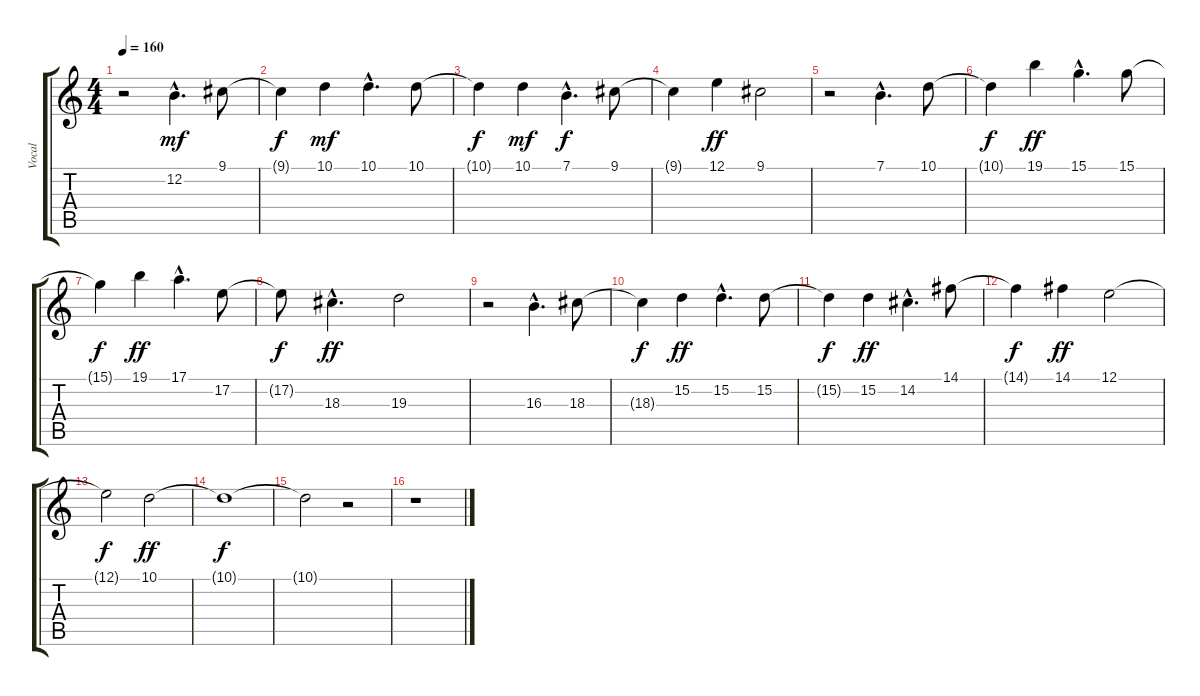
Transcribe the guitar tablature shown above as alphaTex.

\track ("Vocal" "Vocal") {instrument panflute}
\staff {score tabs}
\tuning (E4 B3 G3 D3 A2 E2) {hide}
\ts (4 4)
\tempo 160
\clef g2
\ks c
r.2{dy mf} 12.2{hac}.4{d} 9.1.8 |
9.1{t}.4{dy f} 10.1.4{dy mf} 10.1{hac}.4{d} 10.1.8 |
10.1{t}.4{dy f} 10.1.4{dy mf} 7.1{hac}.4{d dy f} 9.1.8 |
9.1{t}.4 12.1.4{dy ff} 9.1.2 |
r.2 7.1{hac}.4{d} 10.1.8 |
10.1{t}.4{dy f} 19.1.4{dy ff} 15.1{hac}.4{d} 15.1.8 |
15.1{t}.4{dy f} 19.1.4{dy ff} 17.1{hac}.4{d} 17.2.8 |
17.2{t}.8{dy f} 18.3{hac}.4{d dy ff} 19.3.2 |
r.2 16.3{hac}.4{d} 18.3.8 |
18.3{t}.4{dy f} 15.2.4{dy ff} 15.2{hac}.4{d} 15.2.8 |
15.2{t}.4{dy f} 15.2.4{dy ff} 14.2{hac}.4{d} 14.1.8 |
14.1{t}.4{dy f} 14.1.4{dy ff} 12.1.2 |
12.1{t}.2{dy f} 10.1.2{dy ff} |
10.1{t}.1{dy f} |
10.1{t}.2 r.2 |
r.1
